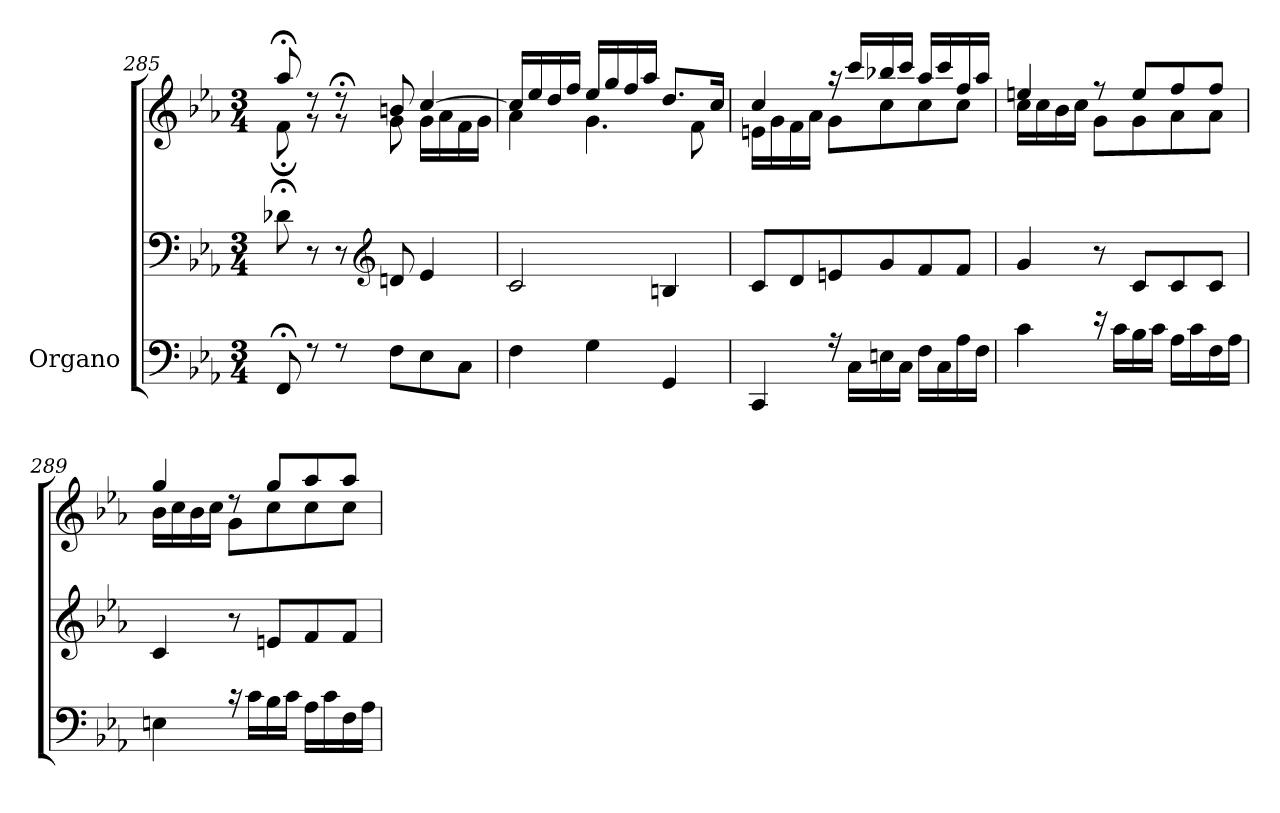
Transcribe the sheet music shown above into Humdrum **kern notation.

**kern	**kern	**kern
*part1	*part1	*part1
*staff3	*staff2	*staff1
*I"Organo	*	*
*clefF4	*clefF4	*clefG2
*k[b-e-a-]	*k[b-e-a-]	*k[b-e-a-]
*M3/4	*M3/4	*M3/4
=285	=285	=285
*^	*	*^
8FF;</	2.ryy	8d-X;<\	8aa-;</	8f;\
8r	.	8r	8rg	8rdd
8r	.	8r	8r;<g	8rdd
*	*	*clefG2	*	*
8F\L	.	8dn/	8bn/	8g\
8E-\	.	4e-/	[4cc/	16g\LL
.	.	.	.	16a-\
8C\J	.	.	.	16f\
.	.	.	.	16g\JJ
=286	=286	=286	=286	=286
4F\	2.ryy	2c/	16cc/LL]	4a-\
.	.	.	16ee-/	.
.	.	.	16dd/	.
.	.	.	16ff/JJ	.
4G\	.	.	16ee-/LL	4.g\
.	.	.	16gg/	.
.	.	.	16ff/	.
.	.	.	16aa-/JJ	.
4GG/	.	4Bn/	8.dd/L	.
.	.	.	.	8f\
.	.	.	16cc/Jk	.
=287	=287	=287	=287	=287
4CC/	2.ryy	8c/L	4cc/	16en\LL
.	.	.	.	16g\
.	.	8d/	.	16f\
.	.	.	.	16a-\JJ
16r	.	8en/	16r	8g\L
16C\LL	.	.	16ccc/LL	.
16En\	.	8g/	16bb-X/	8cc\
16C\JJ	.	.	16ccc/JJ	.
16F\LL	.	8f/	16aa-/LL	8cc\
16C\	.	.	16ccc/	.
16A-\	.	8f/J	16ff/	8cc\J
16F\JJ	.	.	16aa-/JJ	.
=288	=288	=288	=288	=288
4c\	2.ryy	4g/	4een/	16cc\LL
.	.	.	.	16cc\
.	.	.	.	16b-\
.	.	.	.	16cc\JJ
16r	.	8r	8r	8g\L
16c\LL	.	.	.	.
16B-\	.	8c/L	8ee/L	8g\
16c\JJ	.	.	.	.
16A-\LL	.	8c/	8ff/	8a-\
16c\	.	.	.	.
16F\	.	8c/J	8ff/J	8a-\J
16A-\JJ	.	.	.	.
=289	=289	=289	=289	=289
4En\	2.ryy	4c/	4gg/	16b-\LL
.	.	.	.	16cc\
.	.	.	.	16b-\
.	.	.	.	16cc\JJ
16r	.	8r	8rdd	8g\L
16c\LL	.	.	.	.
16B-\	.	8en/L	8gg/L	8cc\
16c\JJ	.	.	.	.
16A-\LL	.	8f/	8aa-/	8cc\
16c\	.	.	.	.
16F\	.	8f/J	8aa-/J	8cc\J
16A-\JJ	.	.	.	.
*v	*v	*	*v	*v
=	=	=
*-	*-	*-
